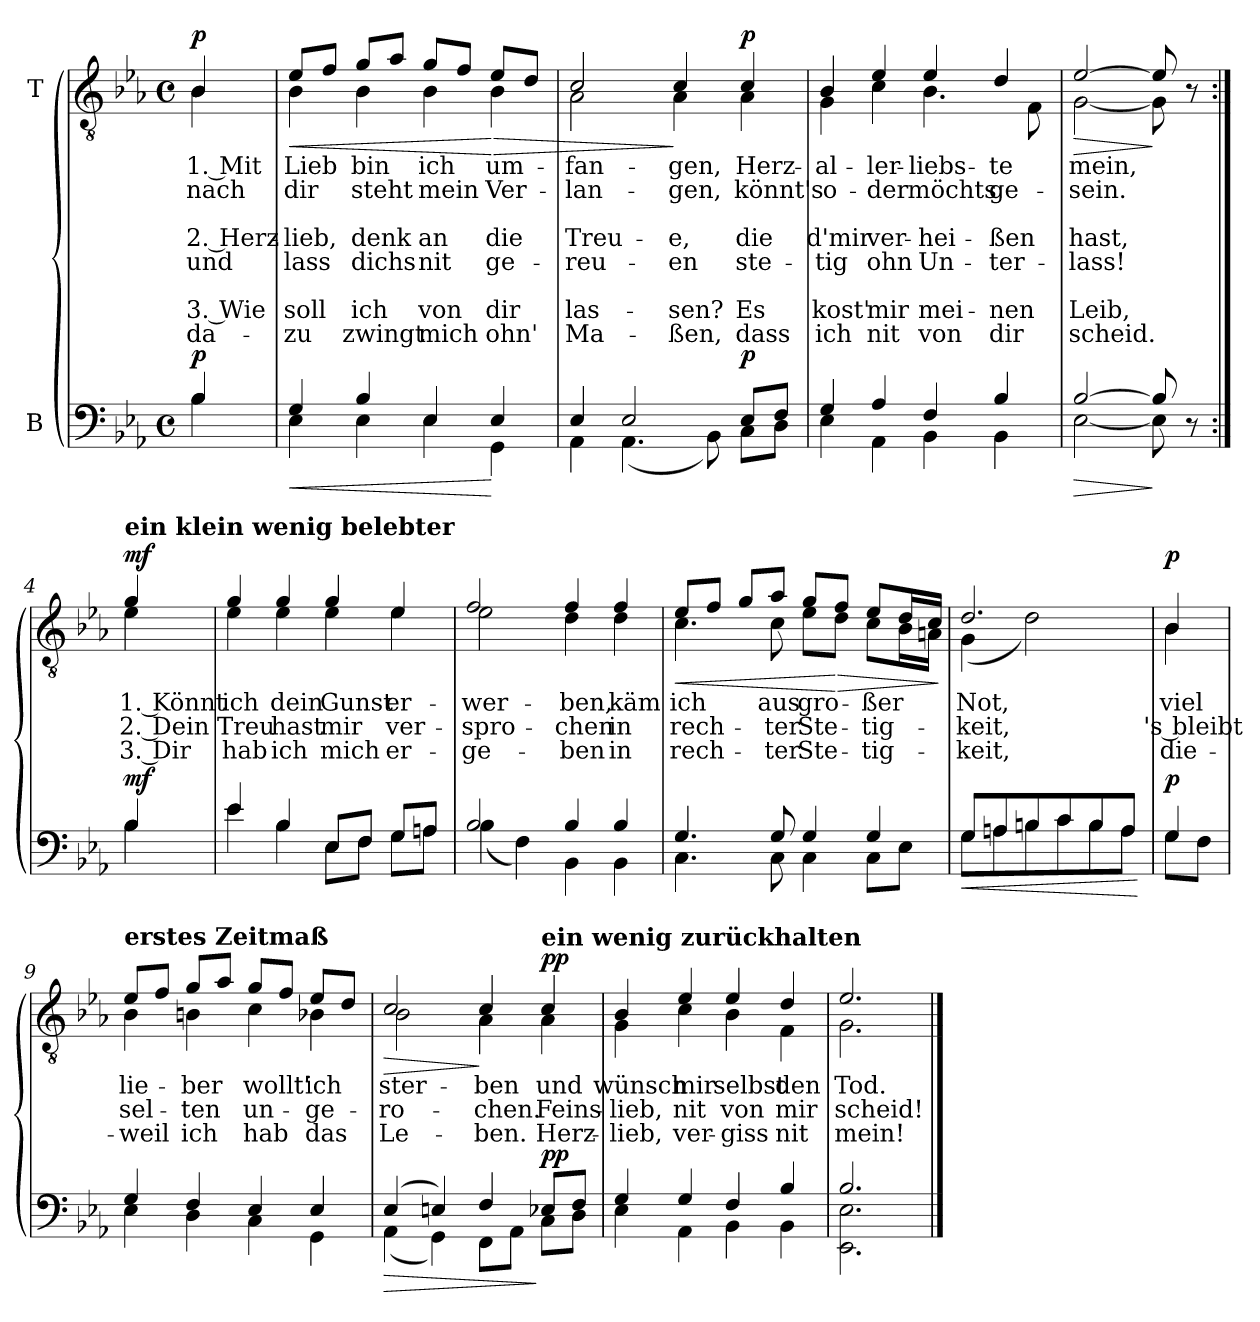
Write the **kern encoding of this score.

**kern	**dynam	**kern	**text	**text	**text	**text	**text	**text	**text	**text	**dynam
*part2	*part2	*part1	*part1	*part1	*part1	*part1	*part1	*part1	*part1	*part1	*part1
*staff2	*staff2	*staff1	*staff1	*staff1	*staff1	*staff1	*staff1	*staff1	*staff1	*staff1	*staff1
*I"B	*	*I"T	*	*	*	*	*	*	*	*	*
*clefF4	*	*clefGv2	*	*	*	*	*	*	*	*	*
*k[b-e-a-]	*	*k[b-e-a-]	*	*	*	*	*	*	*	*	*
*M4/4	*	*M4/4	*	*	*	*	*	*	*	*	*
*met(c)	*	*met(c)	*	*	*	*	*	*	*	*	*
=	=	=	=	=	=	=	=	=	=	=	=
*^	*	*	*	*	*	*	*	*	*	*	*
!	!	!	!LO:TX:a:B:t=Sehr getragen	!	!	!	!	!	!	!	!	!
!	!	!LO:DY:a	!	!LO:LY:b	!LO:LY:b	!	!LO:LY:b	!LO:LY:b	!	!LO:LY:b	!LO:LY:b	!LO:DY:a
*	*	*	*^	*	*	*	*	*	*	*	*	*
4B-/	4B-\	p	4B-/	4B-\	1. Mit	nach	.	2. Herz-	und	.	3. Wie	da-	p
=1	=1	=1	=1	=1	=1	=1	=1	=1	=1	=1	=1	=1	=1
!	!	!LO:HP:b	!	!	!LO:LY:b	!LO:LY:b	!	!LO:LY:b	!LO:LY:b	!	!LO:LY:b	!LO:LY:b	!LO:HP:b
4G/	4E-\	<	8e-/L	4B-\	Lieb	dir	.	-lieb,	lass	.	soll	-zu	<
.	.	.	8f/J	.	.	.	.	.	.	.	.	.	.
!	!	!	!	!	!LO:LY:b	!LO:LY:b	!	!LO:LY:b	!LO:LY:b	!	!LO:LY:b	!LO:LY:b	!
4B-/	4E-\	.	8g/L	4B-\	bin	steht	.	denk	dichs	.	ich	zwingt	.
.	.	.	8a-/J	.	.	.	.	.	.	.	.	.	.
!	!	!	!	!	!LO:LY:b	!LO:LY:b	!	!LO:LY:b	!LO:LY:b	!	!LO:LY:b	!LO:LY:b	!
4E-/	4E-\	.	8g/L	4B-\	ich	mein	.	an	nit	.	von	mich	.
.	.	.	8f/J	.	.	.	.	.	.	.	.	.	.
!	!	!	!	!	!LO:LY:b	!LO:LY:b	!	!LO:LY:b	!LO:LY:b	!	!LO:LY:b	!LO:LY:b	!LO:HP:n=1:b
4E-/	4GG\	[	8e-/L	4B-\	um-	Ver-	.	die	ge-	.	dir	ohn'	[ >
.	.	.	8d/J	.	.	.	.	.	.	.	.	.	.
=2	=2	=2	=2	=2	=2	=2	=2	=2	=2	=2	=2	=2	=2
!	!	!	!	!	!LO:LY:b	!LO:LY:b	!	!LO:LY:b	!LO:LY:b	!	!LO:LY:b	!LO:LY:b	!
4E-/	4AA-\	.	2c/	2A-\	-fan-	-lan-	.	Treu-	reu-	.	las-	Ma-	.
2E-/	(4.AA-\	.	.	.	.	.	.	.	.	.	.	.	.
!	!	!	!	!	!LO:LY:b	!LO:LY:b	!	!LO:LY:b	!LO:LY:b	!	!LO:LY:b	!LO:LY:b	!
.	.	.	4c/	4A-\	-gen,	-gen,	.	-e,	-en	.	-sen?	-ßen,	]
.	8BB-\)	.	.	.	.	.	.	.	.	.	.	.	.
!	!	!LO:DY:a	!	!	!LO:LY:b	!LO:LY:b	!	!LO:LY:b	!LO:LY:b	!	!LO:LY:b	!LO:LY:b	!LO:DY:a
8E-/L	8C\L	p	4c/	4A-\	Herz-	könnt's	.	die	ste-	.	Es	dass	p
8F/J	8D\J	.	.	.	.	.	.	.	.	.	.	.	.
=3	=3	=3	=3	=3	=3	=3	=3	=3	=3	=3	=3	=3	=3
!	!	!	!	!	!LO:LY:b	!LO:LY:b	!	!LO:LY:b	!LO:LY:b	!	!LO:LY:b	!LO:LY:b	!
4G/	4E-\	.	4B-/	4G\	-al-	o-	.	d'mir	-tig	.	kost'	ich	.
!	!	!	!	!	!LO:LY:b	!LO:LY:b	!	!LO:LY:b	!LO:LY:b	!	!LO:LY:b	!LO:LY:b	!
4A-/	4AA-\	.	4e-/	4c\	-ler-	-der	.	ver-	ohn	.	mir	nit	.
!	!	!	!	!	!LO:LY:b	!LO:LY:b	!	!LO:LY:b	!LO:LY:b	!	!LO:LY:b	!LO:LY:b	!
4F/	4BB-\	.	4e-/	4.B-\	-liebs-	möchts	.	-hei-	Un-	.	mei-	von	.
!	!	!	!	!	!LO:LY:b	!LO:LY:b	!	!LO:LY:b	!LO:LY:b	!	!LO:LY:b	!LO:LY:b	!
4B-/	4BB-\	.	4d/	.	-te	ge-	.	-ßen	-ter-	.	-nen	dir	.
.	.	.	.	8F\	.	.	.	.	.	.	.	.	.
=4	=4	=4	=4	=4	=4	=4	=4	=4	=4	=4	=4	=4	=4
!	!	!LO:HP:b	!	!	!LO:LY:b	!LO:LY:b	!	!LO:LY:b	!LO:LY:b	!	!LO:LY:b	!LO:LY:b	!LO:HP:b
[2B-/	[2E-\	>	[2e-/	[2G\	mein,	-sein.	.	-hast,	-lass!	.	Leib,	scheid.	>
8B-/]	8E-\]	]	8e-/]	8G\]	.	.	.	.	.	.	.	.	]
8r	8ryy	.	8r	8ryy	.	.	.	.	.	.	.	.	.
!!LO:LB:g=z	!!
=4X1:|!	=4X1:|!	=4X1:|!	=4X1:|!	=4X1:|!	=4X1:|!	=4X1:|!	=4X1:|!	=4X1:|!	=4X1:|!	=4X1:|!	=4X1:|!	=4X1:|!	=4X1:|!
!	!	!	!LO:TX:a:B:t=ein klein wenig belebter	!	!	!	!	!	!	!	!	!	!
!	!	!LO:DY:a	!	!	!LO:LY:b	!LO:LY:b	!LO:LY:b	!	!	!	!	!	!LO:DY:a
4B-/	4B-\	mf	4g/	4e-\	1. Könnt	2. Dein	3. Dir	.	.	.	.	.	mf
=5	=5	=5	=5	=5	=5	=5	=5	=5	=5	=5	=5	=5	=5
!	!	!	!	!	!LO:LY:b	!LO:LY:b	!LO:LY:b	!	!	!	!	!	!
4e-/	4e-\	.	4g/	4e-\	ich	Treu	hab	.	.	.	.	.	.
!	!	!	!	!	!LO:LY:b	!LO:LY:b	!LO:LY:b	!	!	!	!	!	!
4B-/	4B-\	.	4g/	4e-\	dein	hast	ich	.	.	.	.	.	.
!	!	!	!	!	!LO:LY:b	!LO:LY:b	!LO:LY:b	!	!	!	!	!	!
8E-/L	8E-\L	.	4g/	4e-\	Gunst	mir	mich	.	.	.	.	.	.
8F/J	8F\J	.	.	.	.	.	.	.	.	.	.	.	.
!	!	!	!	!	!LO:LY:b	!LO:LY:b	!LO:LY:b	!	!	!	!	!	!
8G/L	8G\L	.	4e-/	4e-\	er-	ver-	er-	.	.	.	.	.	.
8An/J	8A\J	.	.	.	.	.	.	.	.	.	.	.	.
=6	=6	=6	=6	=6	=6	=6	=6	=6	=6	=6	=6	=6	=6
!	!	!	!	!	!LO:LY:b	!LO:LY:b	!LO:LY:b	!	!	!	!	!	!
2B-/	(4B-\	.	2f/	2e-\	-wer-	-spro-	-ge-	.	.	.	.	.	.
.	4F\)	.	.	.	.	.	.	.	.	.	.	.	.
!	!	!	!	!	!LO:LY:b	!LO:LY:b	!LO:LY:b	!	!	!	!	!	!
4B-/	4BB-\	.	4f/	4d\	-ben,	-chen	-ben	.	.	.	.	.	.
!	!	!	!	!	!LO:LY:b	!LO:LY:b	!LO:LY:b	!	!	!	!	!	!
4B-/	4BB-\	.	4f/	4d\	käm	in	in	.	.	.	.	.	.
=7	=7	=7	=7	=7	=7	=7	=7	=7	=7	=7	=7	=7	=7
!	!	!	!	!	!LO:LY:b	!LO:LY:b	!LO:LY:b	!	!	!	!	!	!LO:HP:b
4.G/	4.C\	.	8e-/L	4.c\	ich	rech-	rech-	.	.	.	.	.	<
.	.	.	8f/J	.	.	.	.	.	.	.	.	.	.
.	.	.	8g/L	.	.	.	.	.	.	.	.	.	.
!	!	!	!	!	!LO:LY:b	!LO:LY:b	!LO:LY:b	!	!	!	!	!	!
8G/	8C\	.	8a-/J	8c\	aus	ter	-ter	.	.	.	.	.	.
!	!	!	!	!	!LO:LY:b	!LO:LY:b	!LO:LY:b	!	!	!	!	!	!
4G/	4C\	.	8g/L	8e-\L	gro-	Ste-	Ste-	.	.	.	.	.	.
!	!	!	!	!	!	!	!	!	!	!	!	!	!LO:HP:n=1:b
.	.	.	8f/J	8d\J	.	.	.	.	.	.	.	.	[ >
!	!	!	!	!	!LO:LY:b	!LO:LY:b	!LO:LY:b	!	!	!	!	!	!
4G/	8C\L	.	8e-/L	8c\L	-ßer	-tig-	-tig-	.	.	.	.	.	.
.	8E-\J	.	16d/L	16B-\L	.	.	.	.	.	.	.	.	.
.	.	.	16c/JJ	16An\JJ	.	.	.	.	.	.	.	.	.
*v	*v	*	*	*	*	*	*	*	*	*	*	*	*
*	*	*v	*v	*	*	*	*	*	*	*	*	*
.	.	.	.	.	.	.	.	.	.	.	]
=8	=8	=8	=8	=8	=8	=8	=8	=8	=8	=8	=8
!	!	!LO:TX:a:B:t=etwas	!	!	!	!	!	!	!	!	!
!	!	!LO:TX:a:t=zurückhalten	!	!	!	!	!	!	!	!	!
!	!LO:HP:b	!	!LO:LY:b	!LO:LY:b	!LO:LY:b	!	!	!	!	!	!
*^	*	*^	*	*	*	*	*	*	*	*	*
8G/L	8G\L	<	2.d/	(4G\	Not,	-keit,	-keit,	.	.	.	.	.	.
8An/	8A\	.	.	.	.	.	.	.	.	.	.	.	.
8Bn/	8B\	.	.	2d\)	.	.	.	.	.	.	.	.	.
8c/	8c\	.	.	.	.	.	.	.	.	.	.	.	.
8B/	8B\	.	.	.	.	.	.	.	.	.	.	.	.
8A/J	8A\J	.	.	.	.	.	.	.	.	.	.	.	.
*v	*v	*	*	*	*	*	*	*	*	*	*	*	*
*	*	*v	*v	*	*	*	*	*	*	*	*	*
.	[	.	.	.	.	.	.	.	.	.	.
!!LO:LB:g=z
=8X2	=8X2	=8X2	=8X2	=8X2	=8X2	=8X2	=8X2	=8X2	=8X2	=8X2	=8X2
*^	*	*^	*	*	*	*	*	*	*	*	*
!	!	!LO:DY:a	!	!	!LO:LY:b	!LO:LY:b	!LO:LY:b	!	!	!	!	!	!LO:DY:a
4G/	8G\L	p	4B-/	4B-\	viel	's bleibt	die-	.	.	.	.	.	p
.	8F\J	.	.	.	.	.	.	.	.	.	.	.	.
=9	=9	=9	=9	=9	=9	=9	=9	=9	=9	=9	=9	=9	=9
!	!	!	!LO:TX:a:B:t=erstes Zeitmaß	!	!	!	!	!	!	!	!	!	!
!	!	!	!	!	!LO:LY:b	!LO:LY:b	!LO:LY:b	!	!	!	!	!	!
4G/	4E-\	.	8e-/L	4B-\	lie-	sel-	-weil	.	.	.	.	.	.
.	.	.	8f/J	.	.	.	.	.	.	.	.	.	.
!	!	!	!	!	!LO:LY:b	!LO:LY:b	!LO:LY:b	!	!	!	!	!	!
4F/	4D\	.	8g/L	4Bn\	-ber	-ten	ich	.	.	.	.	.	.
.	.	.	8a-/J	.	.	.	.	.	.	.	.	.	.
!	!	!	!	!	!LO:LY:b	!LO:LY:b	!LO:LY:b	!	!	!	!	!	!
4E-/	4C\	.	8g/L	4c\	wollt'	un-	hab	.	.	.	.	.	.
.	.	.	8f/J	.	.	.	.	.	.	.	.	.	.
!	!	!	!	!	!LO:LY:b	!LO:LY:b	!LO:LY:b	!	!	!	!	!	!
4E-/	4GG\	.	8e-/L	4B-X\	ich	-ge-	das	.	.	.	.	.	.
.	.	.	8d/J	.	.	.	.	.	.	.	.	.	.
=10	=10	=10	=10	=10	=10	=10	=10	=10	=10	=10	=10	=10	=10
!	!	!LO:HP:b	!	!	!LO:LY:b	!LO:LY:b	!LO:LY:b	!	!	!	!	!	!LO:HP:b
(4E-/	(4AA-\	>	2c/	2B-\	ster-	-ro-	Le-	.	.	.	.	.	>
4En/)	4GG\)	.	.	.	.	.	.	.	.	.	.	.	.
!	!	!	!	!	!LO:LY:b	!LO:LY:b	!LO:LY:b	!	!	!	!	!	!
4F/	8FF\L	.	4c/	4A-\	-ben	-chen.	-ben.	.	.	.	.	.	]
.	8AA-\J	.	.	.	.	.	.	.	.	.	.	.	.
!	!	!	!LO:TX:a:B:t=ein wenig zurückhalten	!	!	!	!	!	!	!	!	!	!
!	!	!LO:DY:n=1:a	!	!	!LO:LY:b	!LO:LY:b	!LO:LY:b	!	!	!	!	!	!LO:DY:a
8E-X/L	8C\L	] pp	4c/	4A-\	und	Feins-	Herz-	.	.	.	.	.	pp
8F/J	8D\J	.	.	.	.	.	.	.	.	.	.	.	.
=11	=11	=11	=11	=11	=11	=11	=11	=11	=11	=11	=11	=11	=11
!	!	!	!	!	!LO:LY:b	!LO:LY:b	!LO:LY:b	!	!	!	!	!	!
4G/	4E-\	.	4B-/	4G\	wünsch	-lieb,	-lieb,	.	.	.	.	.	.
!	!	!	!	!	!LO:LY:b	!LO:LY:b	!LO:LY:b	!	!	!	!	!	!
4G/	4AA-\	.	4e-/	4c\	mir	nit	ver-	.	.	.	.	.	.
!	!	!	!	!	!LO:LY:b	!LO:LY:b	!LO:LY:b	!	!	!	!	!	!
4F/	4BB-\	.	4e-/	4B-\	selbst	von	-giss	.	.	.	.	.	.
!	!	!	!	!	!LO:LY:b	!LO:LY:b	!LO:LY:b	!	!	!	!	!	!
4B-/	4BB-\	.	4d/	4F\	den	mir	nit	.	.	.	.	.	.
=12	=12	=12	=12	=12	=12	=12	=12	=12	=12	=12	=12	=12	=12
!	!	!	!	!	!LO:LY:b	!LO:LY:b	!LO:LY:b	!	!	!	!	!	!
2.B-/	2.EE-\ 2.E-\	.	2.e-/	2.G\	Tod.	scheid!	mein!	.	.	.	.	.	.
*v	*v	*	*	*	*	*	*	*	*	*	*	*	*
*	*	*v	*v	*	*	*	*	*	*	*	*	*
==	==	==	==	==	==	==	==	==	==	==	==
*-	*-	*-	*-	*-	*-	*-	*-	*-	*-	*-	*-
